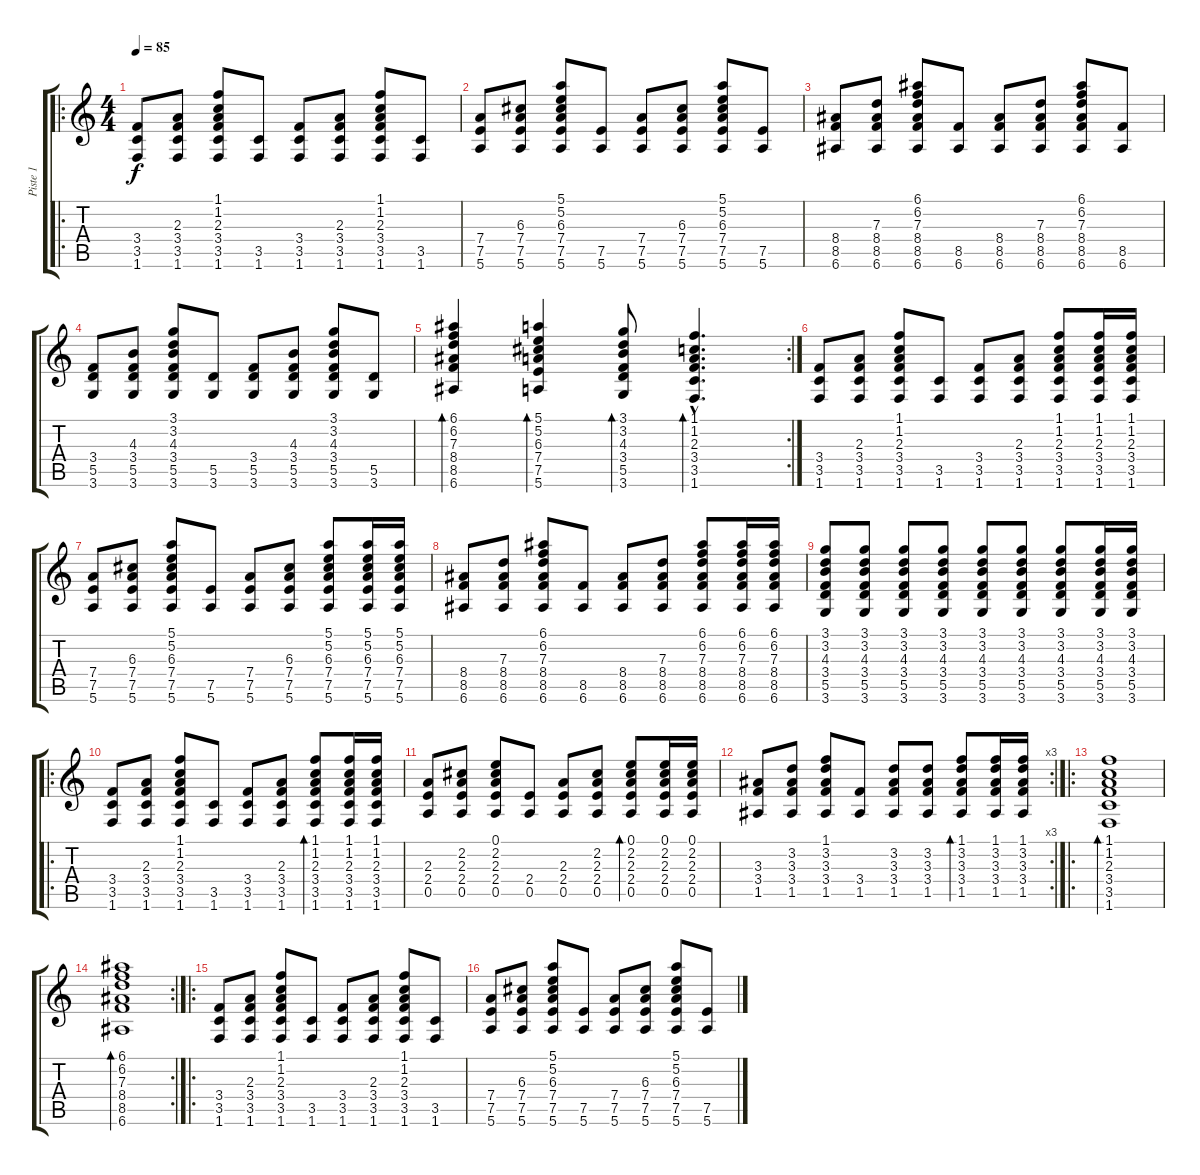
\track ("Piste 1" "Piste 1") {instrument acousticguitarsteel}
\staff {score tabs}
\tuning (E4 B3 G3 D3 A2 E2) {hide}
\ro
\ts (4 4)
\tempo 85
\clef g2
\ks c
(3.4 3.5 1.6).8{dy f instrument acousticguitarsteel} (2.3 3.4 3.5 1.6).8 (1.1 1.2 2.3 3.4 3.5 1.6).8 (3.5 1.6).8 (3.4 3.5 1.6).8 (2.3 3.4 3.5 1.6).8 (1.1 1.2 2.3 3.4 3.5 1.6).8 (3.5 1.6).8 |
(7.4 7.5 5.6).8 (6.3 7.4 7.5 5.6).8 (5.1 5.2 6.3 7.4 7.5 5.6).8 (7.5 5.6).8 (7.4 7.5 5.6).8 (6.3 7.4 7.5 5.6).8 (5.1 5.2 6.3 7.4 7.5 5.6).8 (7.5 5.6).8 |
(8.4 8.5 6.6).8 (7.3 8.4 8.5 6.6).8 (6.1 6.2 7.3 8.4 8.5 6.6).8 (8.5 6.6).8 (8.4 8.5 6.6).8 (7.3 8.4 8.5 6.6).8 (6.1 6.2 7.3 8.4 8.5 6.6).8 (8.5 6.6).8 |
(3.4 5.5 3.6).8 (4.3 3.4 5.5 3.6).8 (3.1 3.2 4.3 3.4 5.5 3.6).8 (5.5 3.6).8 (3.4 5.5 3.6).8 (4.3 3.4 5.5 3.6).8 (3.1 3.2 4.3 3.4 5.5 3.6).8 (5.5 3.6).8 |
\rc 2
(6.1 6.2 7.3 8.4 8.5 6.6).4{bd 120} (5.1 5.2 6.3 7.4 7.5 5.6).4{bd 120} (3.1 3.2 4.3 3.4 5.5 3.6).8{bd 120} (1.1{hac} 1.2{hac} 2.3{hac} 3.4{hac} 3.5{hac} 1.6{hac}).4{d bd 120} |
(3.4 3.5 1.6).8 (2.3 3.4 3.5 1.6).8 (1.1 1.2 2.3 3.4 3.5 1.6).8 (3.5 1.6).8 (3.4 3.5 1.6).8 (2.3 3.4 3.5 1.6).8 (1.1 1.2 2.3 3.4 3.5 1.6).8 (1.1 1.2 2.3 3.4 3.5 1.6).16 (1.1 1.2 2.3 3.4 3.5 1.6).16 |
(7.4 7.5 5.6).8 (6.3 7.4 7.5 5.6).8 (5.1 5.2 6.3 7.4 7.5 5.6).8 (7.5 5.6).8 (7.4 7.5 5.6).8 (6.3 7.4 7.5 5.6).8 (5.1 5.2 6.3 7.4 7.5 5.6).8 (5.1 5.2 6.3 7.4 7.5 5.6).16 (5.1 5.2 6.3 7.4 7.5 5.6).16 |
(8.4 8.5 6.6).8 (7.3 8.4 8.5 6.6).8 (6.1 6.2 7.3 8.4 8.5 6.6).8 (8.5 6.6).8 (8.4 8.5 6.6).8 (7.3 8.4 8.5 6.6).8 (6.1 6.2 7.3 8.4 8.5 6.6).8 (6.1 6.2 7.3 8.4 8.5 6.6).16 (6.1 6.2 7.3 8.4 8.5 6.6).16 |
(3.1 3.2 4.3 3.4 5.5 3.6).8 (3.1 3.2 4.3 3.4 5.5 3.6).8 (3.1 3.2 4.3 3.4 5.5 3.6).8 (3.1 3.2 4.3 3.4 5.5 3.6).8 (3.1 3.2 4.3 3.4 5.5 3.6).8 (3.1 3.2 4.3 3.4 5.5 3.6).8 (3.1 3.2 4.3 3.4 5.5 3.6).8 (3.1 3.2 4.3 3.4 5.5 3.6).16 (3.1 3.2 4.3 3.4 5.5 3.6).16 |
\ro
(3.4 3.5 1.6).8 (2.3 3.4 3.5 1.6).8 (1.1 1.2 2.3 3.4 3.5 1.6).8 (3.5 1.6).8 (3.4 3.5 1.6).8 (2.3 3.4 3.5 1.6).8 (1.1 1.2 2.3 3.4 3.5 1.6).8{bd 120} (1.1 1.2 2.3 3.4 3.5 1.6).16 (1.1 1.2 2.3 3.4 3.5 1.6).16 |
(2.3 2.4 0.5).8 (2.2 2.3 2.4 0.5).8 (0.1 2.2 2.3 2.4 0.5).8 (2.4 0.5).8 (2.3 2.4 0.5).8 (2.2 2.3 2.4 0.5).8 (0.1 2.2 2.3 2.4 0.5).8{bd 120} (0.1 2.2 2.3 2.4 0.5).16 (0.1 2.2 2.3 2.4 0.5).16 |
\rc 3
(3.3 3.4 1.5).8 (3.2 3.3 3.4 1.5).8 (1.1 3.2 3.3 3.4 1.5).8 (3.4 1.5).8 (3.2 3.3 3.4 1.5).8 (3.2 3.3 3.4 1.5).8 (1.1 3.2 3.3 3.4 1.5).8{bd 120} (1.1 3.2 3.3 3.4 1.5).16 (1.1 3.2 3.3 3.4 1.5).16 |
\ro
(1.1 1.2 2.3 3.4 3.5 1.6).1{bd 120} |
\rc 2
(6.1 6.2 7.3 8.4 8.5 6.6).1{bd 120} |
\ro
(3.4 3.5 1.6).8 (2.3 3.4 3.5 1.6).8 (1.1 1.2 2.3 3.4 3.5 1.6).8 (3.5 1.6).8 (3.4 3.5 1.6).8 (2.3 3.4 3.5 1.6).8 (1.1 1.2 2.3 3.4 3.5 1.6).8 (3.5 1.6).8 |
(7.4 7.5 5.6).8 (6.3 7.4 7.5 5.6).8 (5.1 5.2 6.3 7.4 7.5 5.6).8 (7.5 5.6).8 (7.4 7.5 5.6).8 (6.3 7.4 7.5 5.6).8 (5.1 5.2 6.3 7.4 7.5 5.6).8 (7.5 5.6).8
